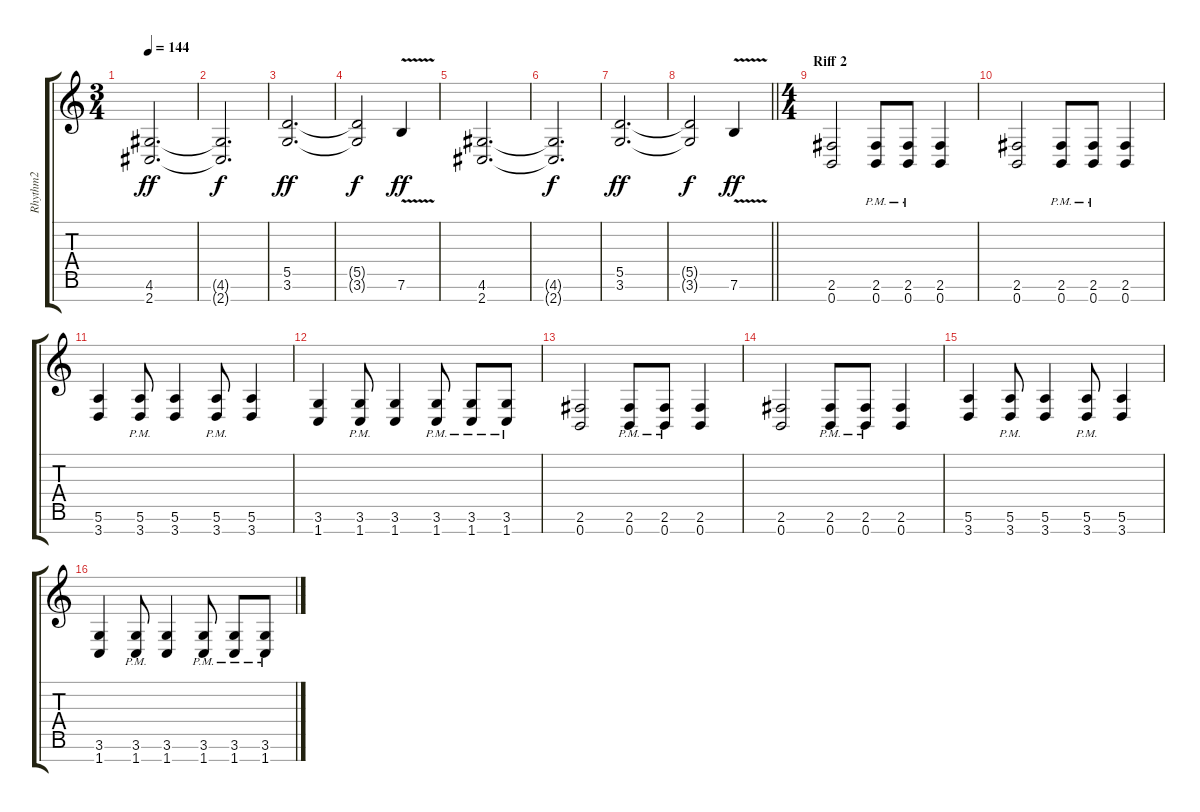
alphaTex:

\track ("Rhythm2" "Rhythm2") {instrument overdrivenguitar}
\staff {score tabs}
\tuning (E4 B3 G3 D3 A2 E2 B1) {hide}
\ts (3 4)
\tempo 144
\clef g2
\ks c
(4.6 2.7).2{d dy ff} |
(4.6{t} 2.7{t}).2{d dy f} |
(5.5 3.6).2{d dy ff} |
(5.5{t} 3.6{t}).2{dy f} 7.6{v}.4{dy ff} |
(4.6 2.7).2{d} |
(4.6{t} 2.7{t}).2{d dy f} |
(5.5 3.6).2{d dy ff} |
\barLineRight lightlight
(5.5{t} 3.6{t}).2{dy f} 7.6{v}.4{dy ff} |
\ts (4 4)
\section ("" "Riff 2")
(2.6 0.7).2 (2.6{pm} 0.7{pm}).8 (2.6{pm} 0.7{pm}).8 (2.6 0.7).4 |
(2.6 0.7).2 (2.6{pm} 0.7{pm}).8 (2.6{pm} 0.7{pm}).8 (2.6 0.7).4 |
(5.6 3.7).4 (5.6{pm} 3.7{pm}).8 (5.6 3.7).4 (5.6{pm} 3.7{pm}).8 (5.6 3.7).4 |
(3.6 1.7).4 (3.6{pm} 1.7{pm}).8 (3.6 1.7).4 (3.6{pm} 1.7{pm}).8 (3.6{pm} 1.7{pm}).8 (3.6{pm} 1.7{pm}).8 |
(2.6 0.7).2 (2.6{pm} 0.7{pm}).8 (2.6{pm} 0.7{pm}).8 (2.6 0.7).4 |
(2.6 0.7).2 (2.6{pm} 0.7{pm}).8 (2.6{pm} 0.7{pm}).8 (2.6 0.7).4 |
(5.6 3.7).4 (5.6{pm} 3.7{pm}).8 (5.6 3.7).4 (5.6{pm} 3.7{pm}).8 (5.6 3.7).4 |
(3.6 1.7).4 (3.6{pm} 1.7{pm}).8 (3.6 1.7).4 (3.6{pm} 1.7{pm}).8 (3.6{pm} 1.7{pm}).8 (3.6{pm} 1.7{pm}).8
